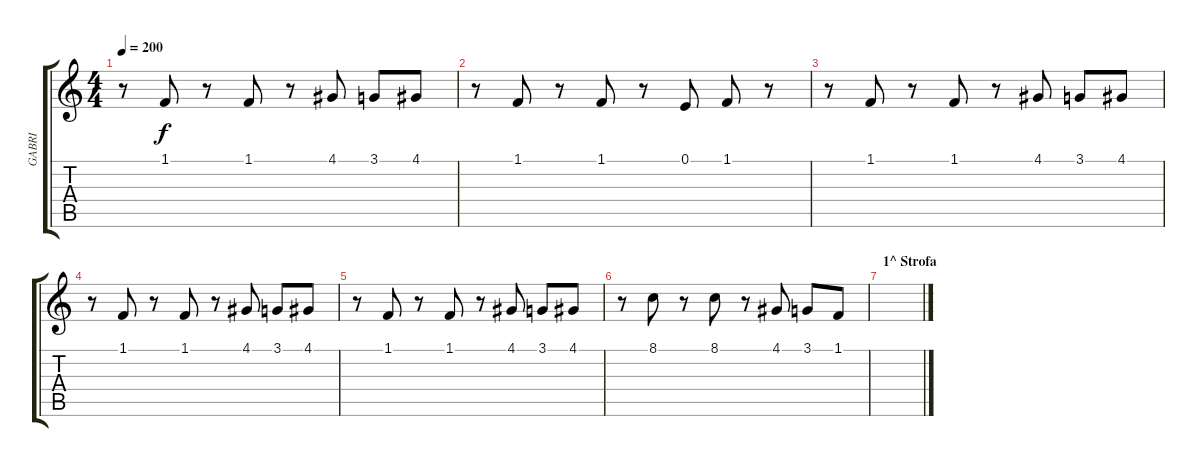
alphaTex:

\track ("GABRI" "GABRI") {instrument trombone}
\staff {score tabs}
\tuning (E4 B3 G3 D3 A2 E2) {hide}
\ts (4 4)
\tempo 200
\clef g2
\ks c
r.8{dy f} 1.1.8 r.8 1.1.8 r.8 4.1.8 3.1.8 4.1.8 |
r.8 1.1.8 r.8 1.1.8 r.8 0.1.8 1.1.8 r.8 |
r.8 1.1.8 r.8 1.1.8 r.8 4.1.8 3.1.8 4.1.8 |
r.8 1.1.8 r.8 1.1.8 r.8 4.1.8 3.1.8 4.1.8 |
r.8 1.1.8 r.8 1.1.8 r.8 4.1.8 3.1.8 4.1.8 |
r.8 8.1.8 r.8 8.1.8 r.8 4.1.8 3.1.8 1.1.8 |
\section ("" "1^ Strofa")
